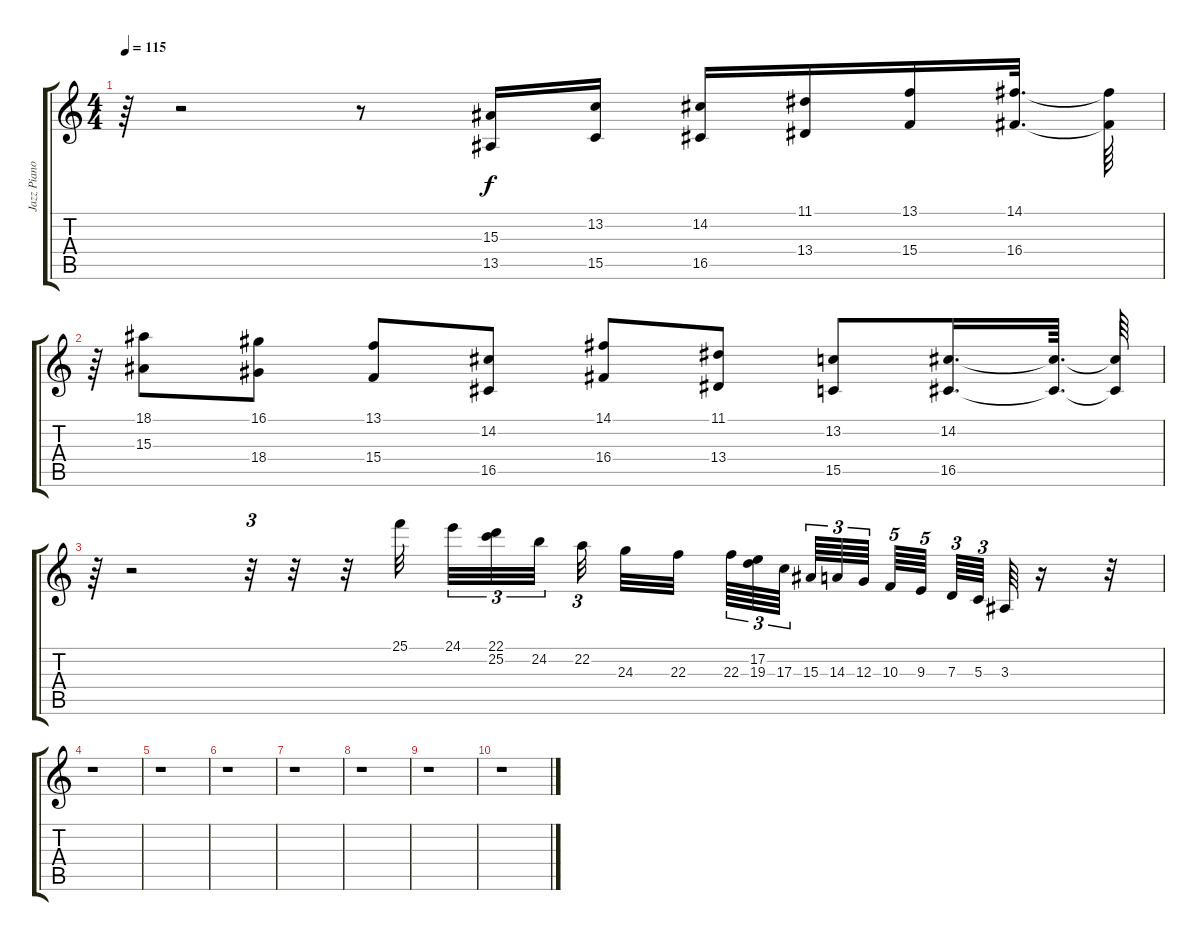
\track ("Jazz Piano" "Jazz Piano") {instrument acousticgrandpiano}
\staff {score tabs}
\tuning (E4 B3 G3 D3 A2 E2) {hide}
\ts (4 4)
\tempo 115
\clef g2
\ks c
r.64{dy f} r.2 r.8 (15.3 13.5).16 (13.2 15.5).16 (14.2 16.5).16 (11.1 13.4).16 (13.1 15.4).16 (14.1 16.4).32{d} (14.1{t} 16.4{t}).64 |
r.64 (18.1 15.3).8 (16.1 18.4).8 (13.1 15.4).8 (14.2 16.5).8 (14.1 16.4).8 (11.1 13.4).8 (13.2 15.5).8 (14.2 16.5).16{d} (14.2{t} 16.5{t}).64{d} (14.2{t} 16.5{t}).64 |
r.64 r.2 r.32{tu (3 2)} r.32 r.32 25.1.32 24.1.32{tu (3 2)} (22.1 25.2).32{tu (3 2)} 24.2.32{tu (3 2)} 22.2.32{tu (3 2)} 24.3.32 22.3.32 22.3.64{tu (3 2)} (17.2 19.3).64{tu (3 2)} 17.3.64{tu (3 2)} 15.3.64{tu (3 2)} 14.3.64{tu (3 2)} 12.3.64{tu (3 2)} 10.3.64{tu (5 4)} 9.3.64{tu (5 4)} 7.3.64{tu (3 2)} 5.3.64{tu (3 2)} 3.3.64 r.16 r.32 |
r.1 |
r.1 |
r.1 |
r.1 |
r.1 |
r.1 |
r.1
